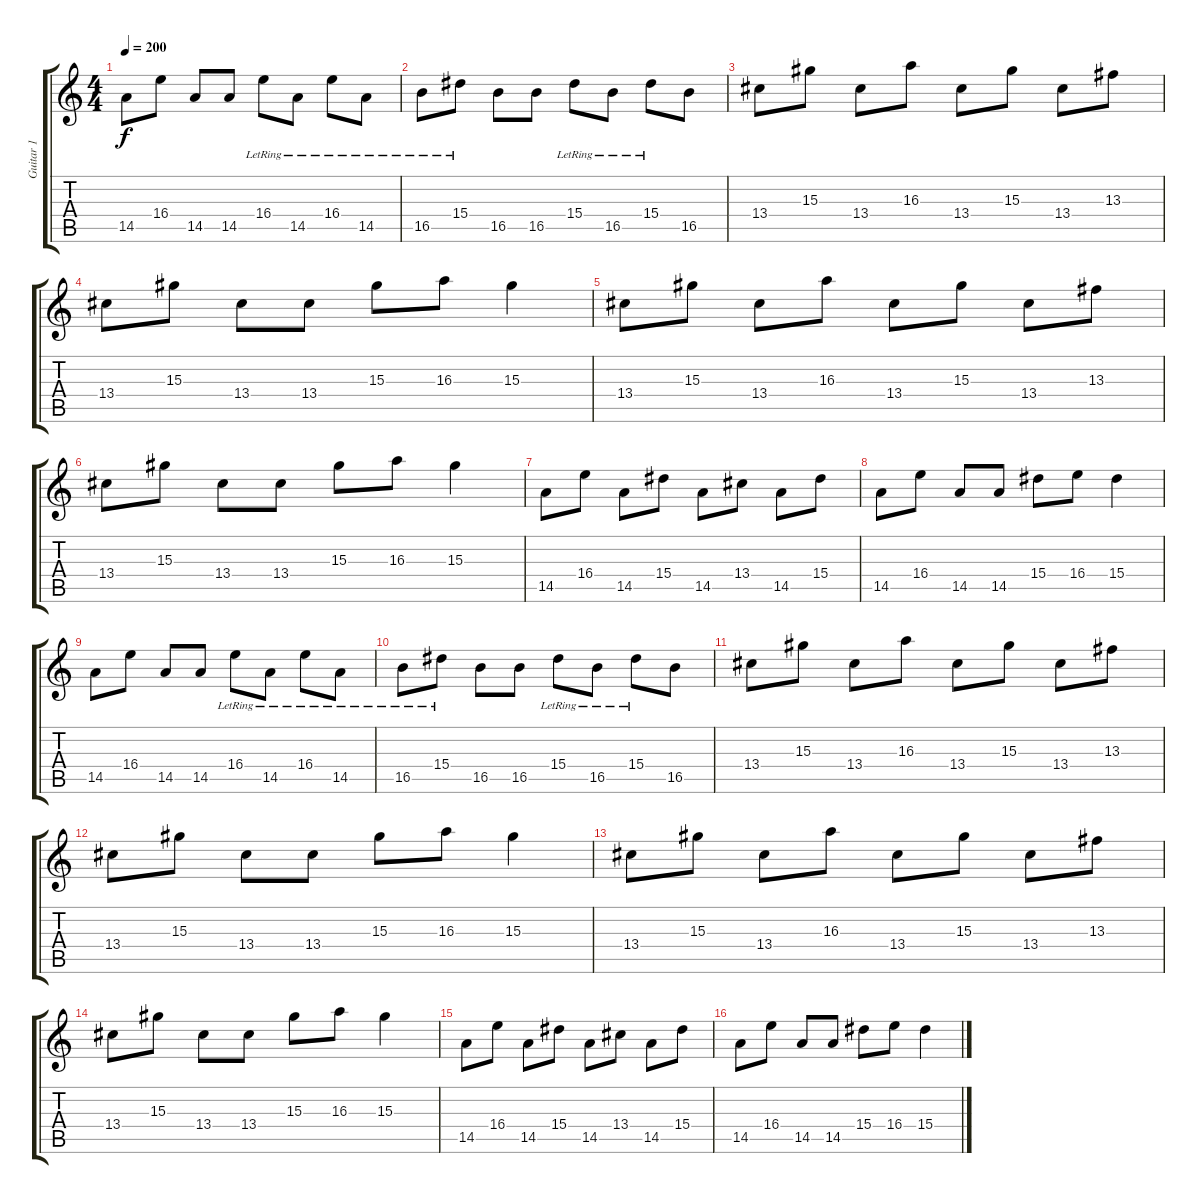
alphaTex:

\track ("Guitar 1" "Guitar 1") {instrument distortionguitar}
\staff {score tabs}
\tuning (D4 A3 F3 C3 G2 C2) {hide}
\ts (4 4)
\tempo 200
\clef g2
\ks c
14.5.8{dy f} 16.4.8 14.5.8 14.5.8 16.4{lr}.8 14.5{lr}.8 16.4{lr}.8 14.5{lr}.8 |
16.5{lr}.8 15.4{lr}.8 16.5.8 16.5.8 15.4{lr}.8 16.5{lr}.8 15.4{lr}.8 16.5.8 |
13.4.8 15.3.8 13.4.8 16.3.8 13.4.8 15.3.8 13.4.8 13.3.8 |
13.4.8 15.3.8 13.4.8 13.4.8 15.3.8 16.3.8 15.3.4 |
13.4.8 15.3.8 13.4.8 16.3.8 13.4.8 15.3.8 13.4.8 13.3.8 |
13.4.8 15.3.8 13.4.8 13.4.8 15.3.8 16.3.8 15.3.4 |
14.5.8 16.4.8 14.5.8 15.4.8 14.5.8 13.4.8 14.5.8 15.4.8 |
14.5.8 16.4.8 14.5.8 14.5.8 15.4.8 16.4.8 15.4.4 |
14.5.8 16.4.8 14.5.8 14.5.8 16.4{lr}.8 14.5{lr}.8 16.4{lr}.8 14.5{lr}.8 |
16.5{lr}.8 15.4{lr}.8 16.5.8 16.5.8 15.4{lr}.8 16.5{lr}.8 15.4{lr}.8 16.5.8 |
13.4.8 15.3.8 13.4.8 16.3.8 13.4.8 15.3.8 13.4.8 13.3.8 |
13.4.8 15.3.8 13.4.8 13.4.8 15.3.8 16.3.8 15.3.4 |
13.4.8 15.3.8 13.4.8 16.3.8 13.4.8 15.3.8 13.4.8 13.3.8 |
13.4.8 15.3.8 13.4.8 13.4.8 15.3.8 16.3.8 15.3.4 |
14.5.8 16.4.8 14.5.8 15.4.8 14.5.8 13.4.8 14.5.8 15.4.8 |
14.5.8 16.4.8 14.5.8 14.5.8 15.4.8 16.4.8 15.4.4
